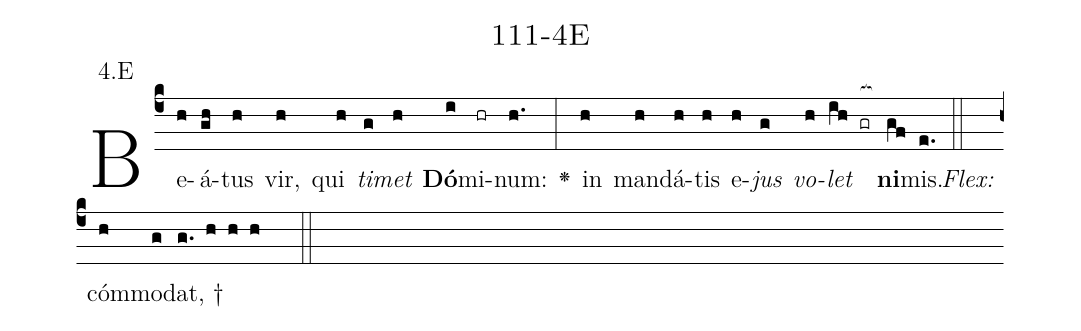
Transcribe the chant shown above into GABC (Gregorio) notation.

name: 111-4E;
annotation: 4.E;
%%
(c4)Be(h)á(gh)tus(h) vir,(h) qui(h) <i>ti</i>(g)<i>met</i>(h) <b>Dó</b>(i)mi(hr)num:(h.) <v>\greheightstar</v>(:) in(h) man(h)dá(h)tis(h) e(h)<i>jus</i>(g) <i>vo</i>(h)<i>let</i>(ih gr[ocb:1{]) <b>ni</b>(gf[ocb:0}])mis.(e.) (::)
<i>Flex:</i>()  cóm(h)mo(g)dat, †(g. h h h  ::)

%E(h) u(g) o(h) u(ih) a(gf) e.(e.) (::)
